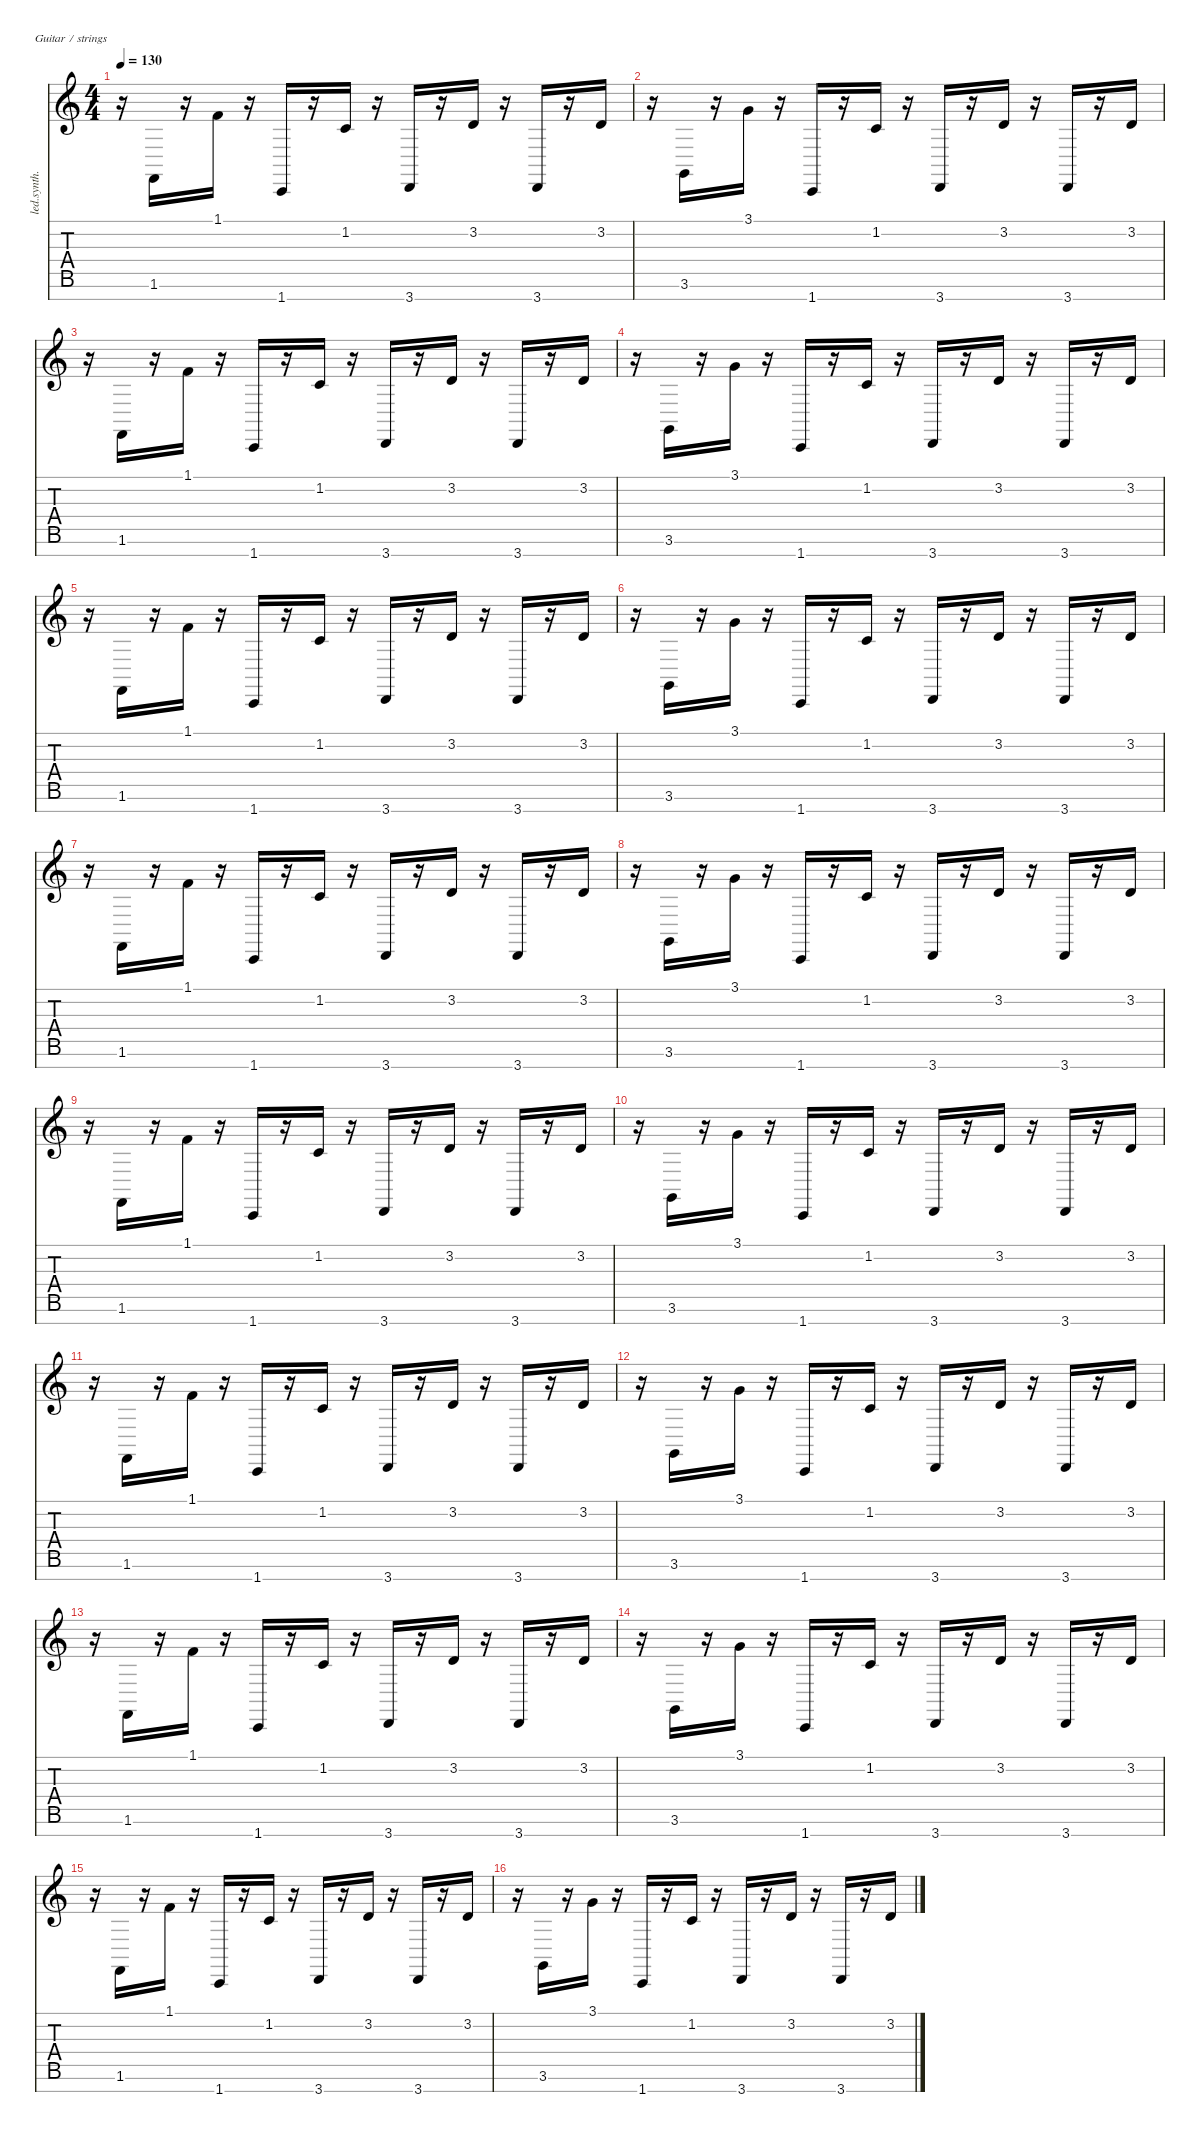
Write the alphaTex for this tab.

\defaultSystemsLayout 4
\hideDynamics
\bracketExtendMode nobrackets
\otherSystemsTrackNameOrientation horizontal
\track ("Synth 1-RH" "led.synth.") {defaultSystemsLayout 4 instrument lead8bassandlead}
\staff {score tabs}
\tuning (E4 B3 G3 D3 A2 E2 B1)
\ts (4 4)
\tempo 130
\clef g2
\ks c
r.16{dy f beam Down} 1.6.16{beam Up} r.16{beam Up} 1.1.16{beam Up} r.16{beam Up} 1.7.16{beam Up} r.16{beam Up} 1.2.16{beam Up} r.16{beam Up} 3.7.16{beam Up} r.16{beam Up} 3.2.16{beam Up} r.16{beam Up} 3.7.16{beam Up} r.16{beam Up} 3.2.16{beam Up} |
r.16{beam Down} 3.6.16{beam Up} r.16{beam Up} 3.1.16{beam Up} r.16{beam Up} 1.7.16{beam Up} r.16{beam Up} 1.2.16{beam Up} r.16{beam Up} 3.7.16{beam Up} r.16{beam Up} 3.2.16{beam Up} r.16{beam Up} 3.7.16{beam Up} r.16{beam Up} 3.2.16{beam Up} |
r.16{beam Down} 1.6.16{beam Up} r.16{beam Up} 1.1.16{beam Up} r.16{beam Up} 1.7.16{beam Up} r.16{beam Up} 1.2.16{beam Up} r.16{beam Up} 3.7.16{beam Up} r.16{beam Up} 3.2.16{beam Up} r.16{beam Up} 3.7.16{beam Up} r.16{beam Up} 3.2.16{beam Up} |
r.16{beam Down} 3.6.16{beam Up} r.16{beam Up} 3.1.16{beam Up} r.16{beam Up} 1.7.16{beam Up} r.16{beam Up} 1.2.16{beam Up} r.16{beam Up} 3.7.16{beam Up} r.16{beam Up} 3.2.16{beam Up} r.16{beam Up} 3.7.16{beam Up} r.16{beam Up} 3.2.16{beam Up} |
r.16{beam Down} 1.6.16{beam Up} r.16{beam Up} 1.1.16{beam Up} r.16{beam Up} 1.7.16{beam Up} r.16{beam Up} 1.2.16{beam Up} r.16{beam Up} 3.7.16{beam Up} r.16{beam Up} 3.2.16{beam Up} r.16{beam Up} 3.7.16{beam Up} r.16{beam Up} 3.2.16{beam Up} |
r.16{beam Down} 3.6.16{beam Up} r.16{beam Up} 3.1.16{beam Up} r.16{beam Up} 1.7.16{beam Up} r.16{beam Up} 1.2.16{beam Up} r.16{beam Up} 3.7.16{beam Up} r.16{beam Up} 3.2.16{beam Up} r.16{beam Up} 3.7.16{beam Up} r.16{beam Up} 3.2.16{beam Up} |
r.16{beam Down} 1.6.16{beam Up} r.16{beam Up} 1.1.16{beam Up} r.16{beam Up} 1.7.16{beam Up} r.16{beam Up} 1.2.16{beam Up} r.16{beam Up} 3.7.16{beam Up} r.16{beam Up} 3.2.16{beam Up} r.16{beam Up} 3.7.16{beam Up} r.16{beam Up} 3.2.16{beam Up} |
r.16{beam Down} 3.6.16{beam Up} r.16{beam Up} 3.1.16{beam Up} r.16{beam Up} 1.7.16{beam Up} r.16{beam Up} 1.2.16{beam Up} r.16{beam Up} 3.7.16{beam Up} r.16{beam Up} 3.2.16{beam Up} r.16{beam Up} 3.7.16{beam Up} r.16{beam Up} 3.2.16{beam Up} |
r.16{beam Down} 1.6.16{beam Up} r.16{beam Up} 1.1.16{beam Up} r.16{beam Up} 1.7.16{beam Up} r.16{beam Up} 1.2.16{beam Up} r.16{beam Up} 3.7.16{beam Up} r.16{beam Up} 3.2.16{beam Up} r.16{beam Up} 3.7.16{beam Up} r.16{beam Up} 3.2.16{beam Up} |
r.16{beam Down} 3.6.16{beam Up} r.16{beam Up} 3.1.16{beam Up} r.16{beam Up} 1.7.16{beam Up} r.16{beam Up} 1.2.16{beam Up} r.16{beam Up} 3.7.16{beam Up} r.16{beam Up} 3.2.16{beam Up} r.16{beam Up} 3.7.16{beam Up} r.16{beam Up} 3.2.16{beam Up} |
r.16{beam Down} 1.6.16{beam Up} r.16{beam Up} 1.1.16{beam Up} r.16{beam Up} 1.7.16{beam Up} r.16{beam Up} 1.2.16{beam Up} r.16{beam Up} 3.7.16{beam Up} r.16{beam Up} 3.2.16{beam Up} r.16{beam Up} 3.7.16{beam Up} r.16{beam Up} 3.2.16{beam Up} |
r.16{beam Down} 3.6.16{beam Up} r.16{beam Up} 3.1.16{beam Up} r.16{beam Up} 1.7.16{beam Up} r.16{beam Up} 1.2.16{beam Up} r.16{beam Up} 3.7.16{beam Up} r.16{beam Up} 3.2.16{beam Up} r.16{beam Up} 3.7.16{beam Up} r.16{beam Up} 3.2.16{beam Up} |
r.16{beam Down} 1.6.16{beam Up} r.16{beam Up} 1.1.16{beam Up} r.16{beam Up} 1.7.16{beam Up} r.16{beam Up} 1.2.16{beam Up} r.16{beam Up} 3.7.16{beam Up} r.16{beam Up} 3.2.16{beam Up} r.16{beam Up} 3.7.16{beam Up} r.16{beam Up} 3.2.16{beam Up} |
r.16{beam Down} 3.6.16{beam Up} r.16{beam Up} 3.1.16{beam Up} r.16{beam Up} 1.7.16{beam Up} r.16{beam Up} 1.2.16{beam Up} r.16{beam Up} 3.7.16{beam Up} r.16{beam Up} 3.2.16{beam Up} r.16{beam Up} 3.7.16{beam Up} r.16{beam Up} 3.2.16{beam Up} |
r.16{beam Down} 1.6.16{beam Up} r.16{beam Up} 1.1.16{beam Up} r.16{beam Up} 1.7.16{beam Up} r.16{beam Up} 1.2.16{beam Up} r.16{beam Up} 3.7.16{beam Up} r.16{beam Up} 3.2.16{beam Up} r.16{beam Up} 3.7.16{beam Up} r.16{beam Up} 3.2.16{beam Up} |
r.16{beam Down} 3.6.16{beam Up} r.16{beam Up} 3.1.16{beam Up} r.16{beam Up} 1.7.16{beam Up} r.16{beam Up} 1.2.16{beam Up} r.16{beam Up} 3.7.16{beam Up} r.16{beam Up} 3.2.16{beam Up} r.16{beam Up} 3.7.16{beam Up} r.16{beam Up} 3.2.16{beam Up}
